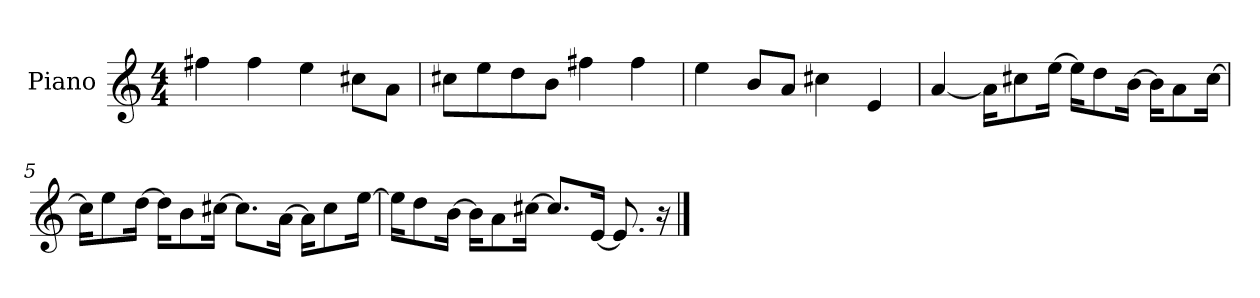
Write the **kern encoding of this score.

**kern
*part1
*staff1
*I"Piano
*I'P-no
*clefG2
*k[]
*M4/4
*MM90
=1
4ff#X\
4ff#\
4ee\
8cc#X\L
8a\J
=2
8cc#X\L
8ee\
8dd\
8b\J
4ff#X\
4ff#\
=3
4ee\
8b/L
8a/J
4cc#X\
4e/
=4
[4a/
16a\KL]
8cc#X\
[16ee\Jk
16ee\KL]
8dd\
[16b\Jk
16b\KL]
8a\
[16cc#\Jk
!!LO:LB:g=z
=5
16cc#\KL]
8ee\
[16dd\Jk
16dd\KL]
8b\
[16cc#X\Jk
8.cc#\L]
[16a\Jk
16a\KL]
8cc#\
[16ee\Jk
=6
16ee\KL]
8dd\
[16b\Jk
16b\KL]
8a\
[16cc#X\Jk
8.cc#/L]
[16e/Jk
8.e/]
16r
==
*-
